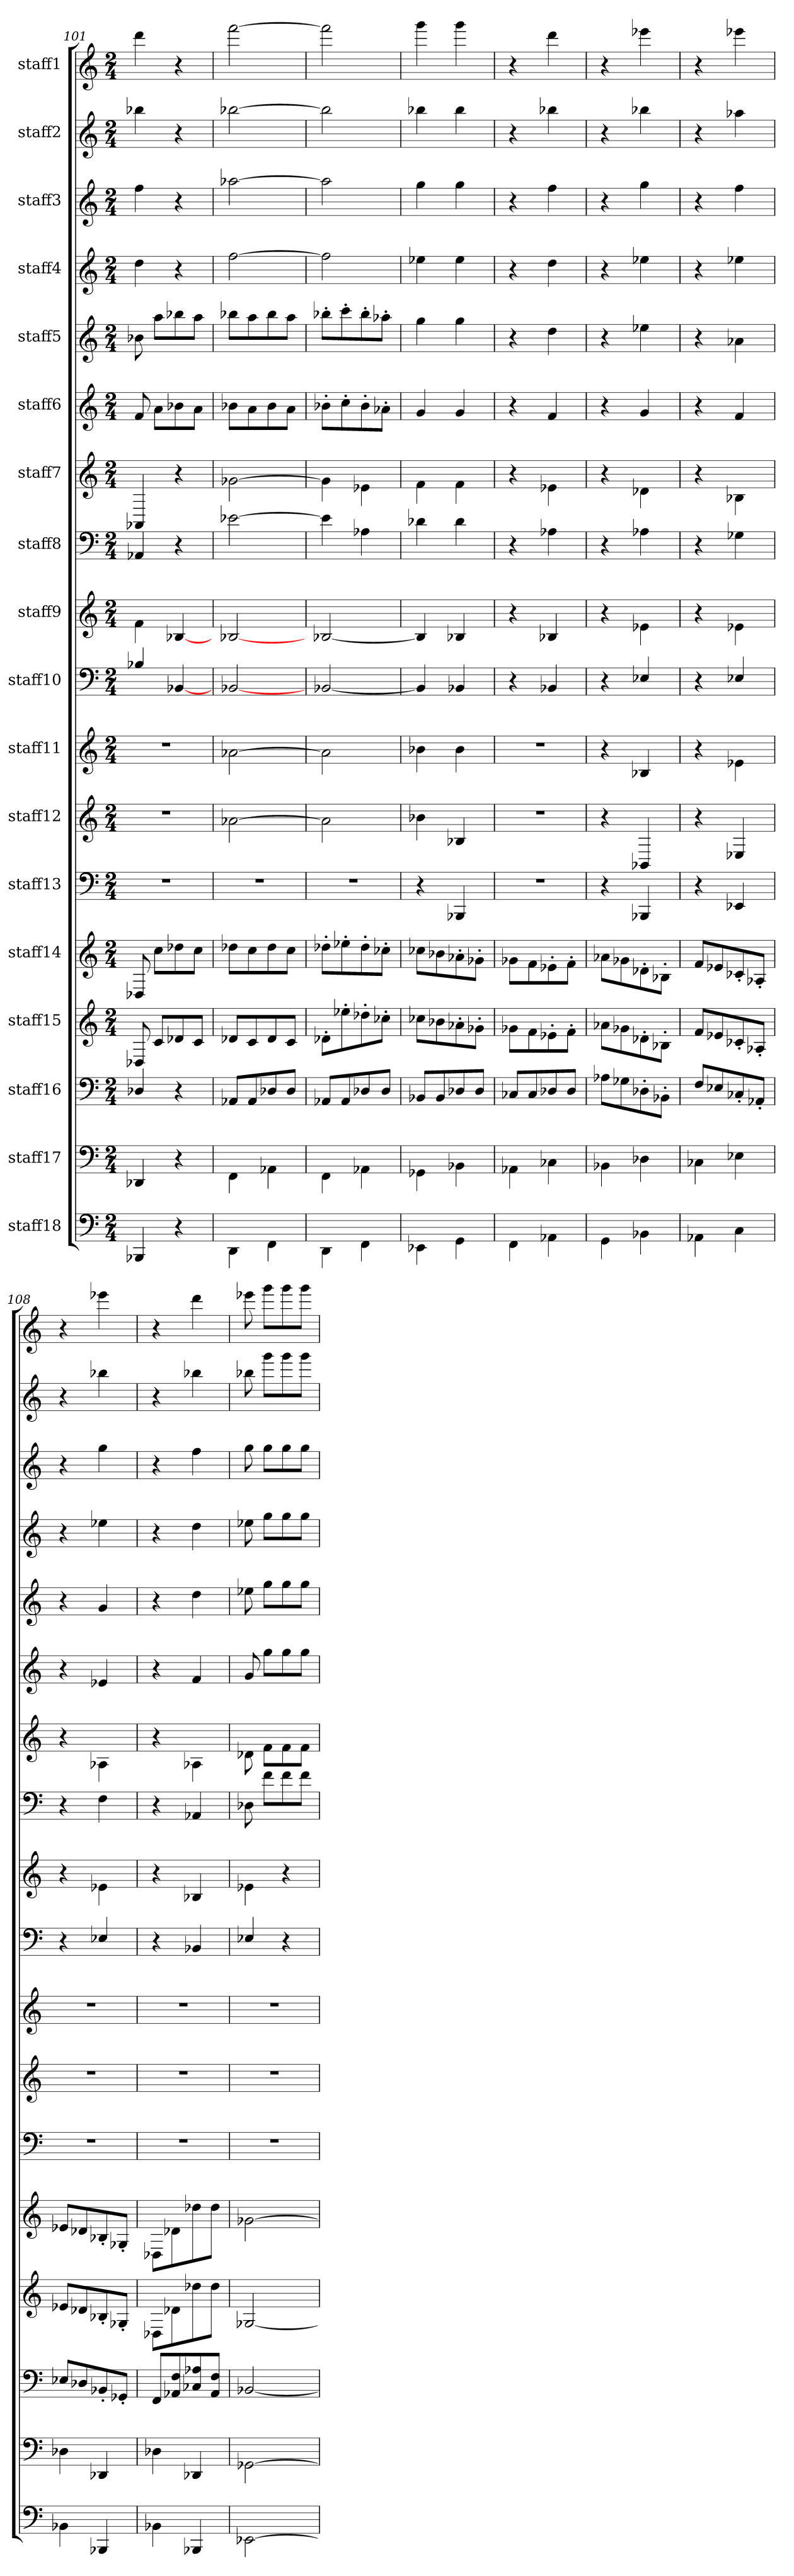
**kern	**kern	**kern	**kern	**kern	**kern	**kern	**kern	**kern	**kern	**kern	**kern	**kern	**kern	**kern	**kern	**kern	**kern
*part18	*part17	*part16	*part15	*part14	*part13	*part12	*part11	*part10	*part9	*part8	*part7	*part6	*part5	*part4	*part3	*part2	*part1
*staff18	*staff17	*staff16	*staff15	*staff14	*staff13	*staff12	*staff11	*staff10	*staff9	*staff8	*staff7	*staff6	*staff5	*staff4	*staff3	*staff2	*staff1
*I"staff18	*I"staff17	*I"staff16	*I"staff15	*I"staff14	*I"staff13	*I"staff12	*I"staff11	*I"staff10	*I"staff9	*I"staff8	*I"staff7	*I"staff6	*I"staff5	*I"staff4	*I"staff3	*I"staff2	*I"staff1
*M2/4	*M2/4	*M2/4	*M2/4	*M2/4	*M2/4	*M2/4	*M2/4	*M2/4	*M2/4	*M2/4	*M2/4	*M2/4	*M2/4	*M2/4	*M2/4	*M2/4	*M2/4
=101	=101	=101	=101	=101	=101	=101	=101	=101	=101	=101	=101	=101	=101	=101	=101	=101	=101
4BBB-/	4DD-/	4D-/	8D-/	8D-/	2r	2r	2r	4B-/	4f\	4AA-/	4AA-/	8f/	8b-\	4dd\	4ff\	4bb-\	4ddd\
.	.	.	8c/L	8cc\L	.	.	.	.	.	.	.	8a\L	8aa\L	.	.	.	.
4r	4r	4r	8d-/	8dd-\	.	.	.	[4BB-/	[4B-/	4r	4r	8b-\	8bb-\	4r	4r	4r	4r
.	.	.	8c/J	8cc\J	.	.	.	.	.	.	.	8a\J	8aa\J	.	.	.	.
=102	=102	=102	=102	=102	=102	=102	=102	=102	=102	=102	=102	=102	=102	=102	=102	=102	=102
4DD\	4FF\	8AA-/L	8d-/L	8dd-\L	2r	[2a-\	[2a-\	[2BB-/	[2B-/	[2e-\	[2g-\	8b-\L	8bb-\L	[2ff\	[2aa-\	[2bb-\	[2fff\
.	.	8AA-/	8c/	8cc\	.	.	.	.	.	.	.	8a\	8aa\	.	.	.	.
4FF\	4AA-\	8D-/	8d-/	8dd-\	.	.	.	.	.	.	.	8b-\	8bb-\	.	.	.	.
.	.	8D-/J	8c/J	8cc\J	.	.	.	.	.	.	.	8a\J	8aa\J	.	.	.	.
=103	=103	=103	=103	=103	=103	=103	=103	=103	=103	=103	=103	=103	=103	=103	=103	=103	=103
4DD\	4FF\	8AA-/L	8d-'>\L	8dd-'>\L	2r	2a-\]	2a-\]	[2BB-/	[2B-/	4e-\]	4g-\]	8b-'>\L	8bb-'>\L	2ff\]	2aa-\]	2bb-\]	2fff\]
.	.	8AA-/	8ee-'>\	8ee-'>\	.	.	.	.	.	.	.	8cc'>\	8ccc'>\	.	.	.	.
4FF\	4AA-\	8D-/	8dd-'>\	8dd-'>\	.	.	.	.	.	4A-\	4e-\	8b-'>\	8bb-'>\	.	.	.	.
.	.	8D-/J	8cc-'>\J	8cc-'>\J	.	.	.	.	.	.	.	8a-'>\J	8aa-'>\J	.	.	.	.
=104	=104	=104	=104	=104	=104	=104	=104	=104	=104	=104	=104	=104	=104	=104	=104	=104	=104
4EE-\	4GG-\	8BB-/L	8cc-\L	8cc-\L	4r	4b-\	4b-\	4BB-/]	4B-/]	4d-\	4f\	4g/	4gg\	4ee-\	4gg\	4bb-\	4ggg\
.	.	8BB-/	8b-\	8b-\	.	.	.	.	.	.	.	.	.	.	.	.	.
4GG\	4BB-\	8D-/	8a-'>\	8a-'>\	4BBB-/	4B-/	4b-\	4BB-/	4B-/	4d-\	4f\	4g/	4gg\	4ee-\	4gg\	4bb-\	4ggg\
.	.	8D-/J	8g-'>\J	8g-'>\J	.	.	.	.	.	.	.	.	.	.	.	.	.
=105	=105	=105	=105	=105	=105	=105	=105	=105	=105	=105	=105	=105	=105	=105	=105	=105	=105
4FF\	4AA-\	8C-/L	8g-\L	8g-\L	2r	2r	2r	4r	4r	4r	4r	4r	4r	4r	4r	4r	4r
.	.	8C-/	8f\	8f\	.	.	.	.	.	.	.	.	.	.	.	.	.
4AA-\	4C-\	8D-/	8e-'>\	8e-'>\	.	.	.	4BB-/	4B-/	4A-\	4e-\	4f/	4dd\	4dd\	4ff\	4bb-\	4ddd\
.	.	8D-/J	8f'>\J	8f'>\J	.	.	.	.	.	.	.	.	.	.	.	.	.
=106	=106	=106	=106	=106	=106	=106	=106	=106	=106	=106	=106	=106	=106	=106	=106	=106	=106
4GG\	4BB-\	8A-\L	8a-\L	8a-\L	4r	4r	4r	4r	4r	4r	4r	4r	4r	4r	4r	4r	4r
.	.	8G-\	8g-\	8g-\	.	.	.	.	.	.	.	.	.	.	.	.	.
4BB-\	4D-\	8D-'>\	8d-'>\	8d-'>\	4BBB-/	4BB-/	4B-/	4E-/	4e-\	4A-\	4d-\	4g/	4ee-\	4ee-\	4gg\	4bb-\	4eee-\
.	.	8BB-'>\J	8B-'>\J	8B-'>\J	.	.	.	.	.	.	.	.	.	.	.	.	.
=107	=107	=107	=107	=107	=107	=107	=107	=107	=107	=107	=107	=107	=107	=107	=107	=107	=107
4AA-\	4C-\	8F/L	8f/L	8f/L	4r	4r	4r	4r	4r	4r	4r	4r	4r	4r	4r	4r	4r
.	.	8E-/	8e-/	8e-/	.	.	.	.	.	.	.	.	.	.	.	.	.
4C\	4E-\	8C-'>/	8c-'>/	8c-'>/	4EE-/	4E-/	4e-\	4E-/	4e-\	4G-\	4B-\	4f/	4a-\	4ee-\	4ff\	4aa-\	4eee-\
.	.	8AA-'>/J	8A-'>/J	8A-'>/J	.	.	.	.	.	.	.	.	.	.	.	.	.
=108	=108	=108	=108	=108	=108	=108	=108	=108	=108	=108	=108	=108	=108	=108	=108	=108	=108
4BB-\	4D-\	8E-/L	8e-/L	8e-/L	2r	2r	2r	4r	4r	4r	4r	4r	4r	4r	4r	4r	4r
.	.	8D-/	8d-/	8d-/	.	.	.	.	.	.	.	.	.	.	.	.	.
4BBB-/	4DD-/	8BB-'>/	8B-'>/	8B-'>/	.	.	.	4E-/	4e-\	4F\	4A-\	4e-/	4g/	4ee-\	4gg\	4bb-\	4eee-\
.	.	8GG-'>/J	8G-'>/J	8G-'>/J	.	.	.	.	.	.	.	.	.	.	.	.	.
=109	=109	=109	=109	=109	=109	=109	=109	=109	=109	=109	=109	=109	=109	=109	=109	=109	=109
4BB-\	4D-\	8FF/L	8D-\L	8D-\L	2r	2r	2r	4r	4r	4r	4r	4r	4r	4r	4r	4r	4r
.	.	8F/ 8AA-/	8d-\	8d-\	.	.	.	.	.	.	.	.	.	.	.	.	.
4BBB-/	4DD-/	8A-/ 8C-/	8dd-\	8dd-\	.	.	.	4BB-/	4B-/	4AA-/	4A-\	4f/	4dd\	4dd\	4ff\	4bb-\	4ddd\
.	.	8F/ 8AA-/J	8dd-\J	8dd-\J	.	.	.	.	.	.	.	.	.	.	.	.	.
=110	=110	=110	=110	=110	=110	=110	=110	=110	=110	=110	=110	=110	=110	=110	=110	=110	=110
[2EE-\	[2GG-\	[2BB-/	[2G-/	[2g-\	2r	2r	2r	4E-/	4e-\	8D-\	8d-\	8g/	8ee-\	8ee-\	8gg\	8bb-\	8eee-\
.	.	.	.	.	.	.	.	.	.	8f\L	8f\L	8gg\L	8gg\L	8gg\L	8gg\L	8ggg\L	8ggg\L
.	.	.	.	.	.	.	.	4r	4r	8f\	8f\	8gg\	8gg\	8gg\	8gg\	8ggg\	8ggg\
.	.	.	.	.	.	.	.	.	.	8f\J	8f\J	8gg\J	8gg\J	8gg\J	8gg\J	8ggg\J	8ggg\J
=	=	=	=	=	=	=	=	=	=	=	=	=	=	=	=	=	=
*-	*-	*-	*-	*-	*-	*-	*-	*-	*-	*-	*-	*-	*-	*-	*-	*-	*-
